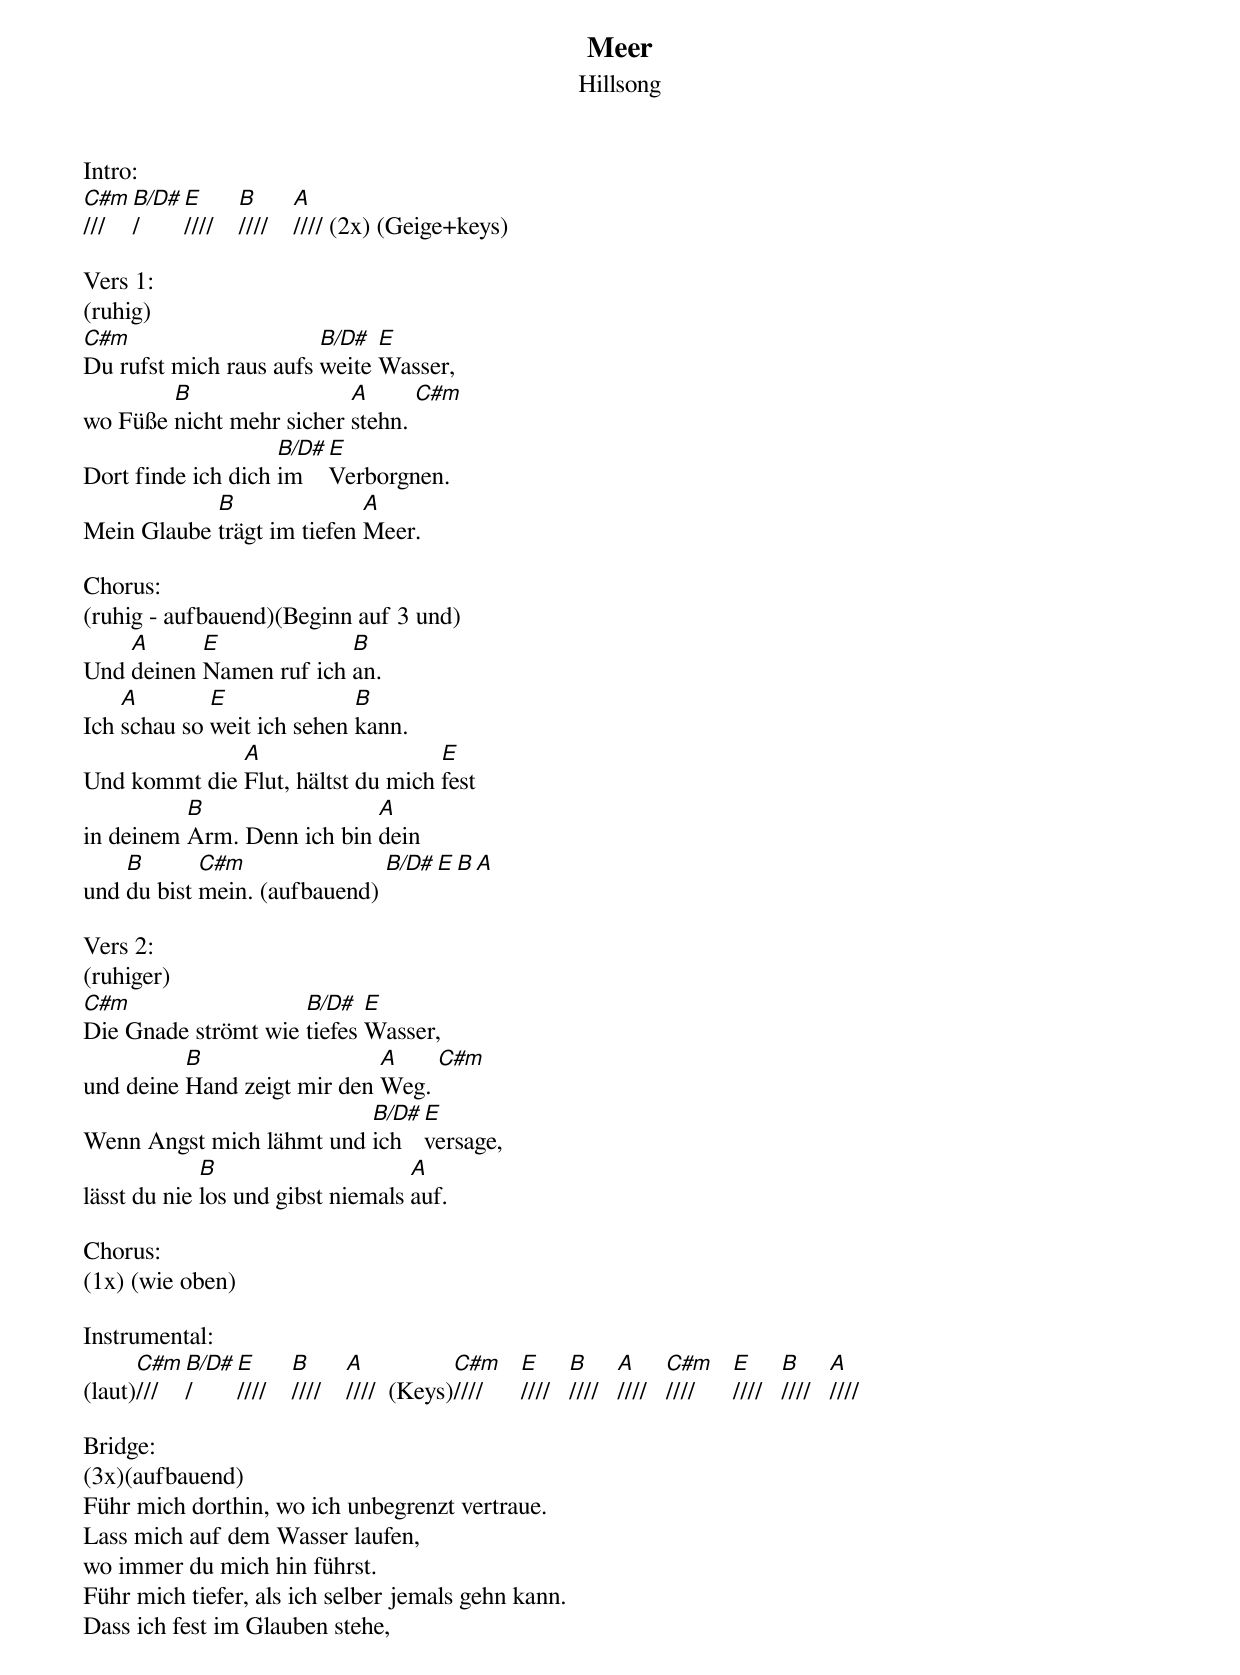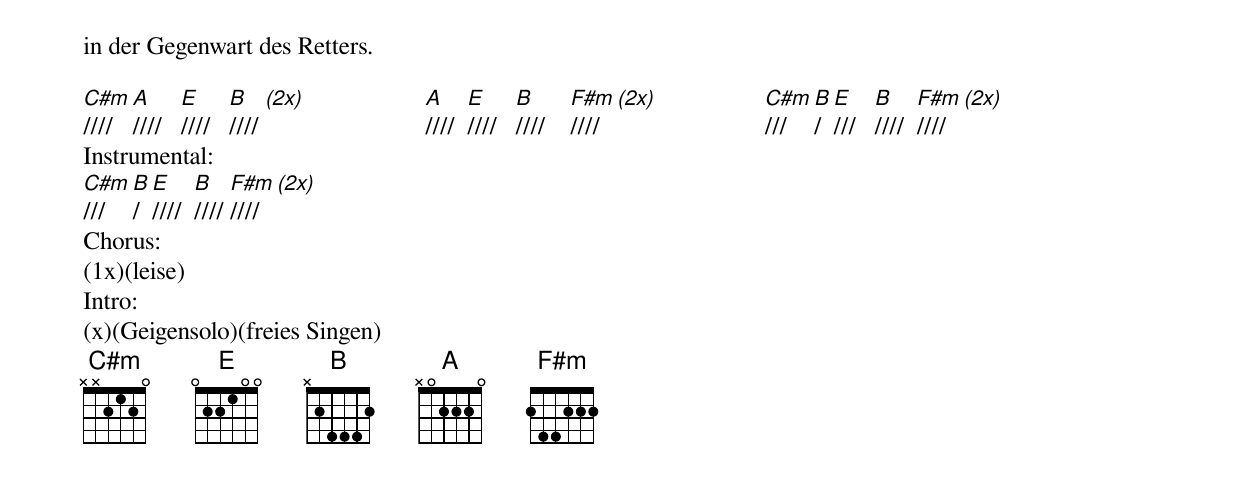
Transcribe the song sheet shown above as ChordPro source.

{t: Meer}
{st:Hillsong}

Intro:
[C#m]///[B/D#]/[E]////    [B]////    [A]//// (2x) (Geige+keys)

Vers 1:
(ruhig)
[C#m]Du rufst mich raus aufs [B/D#]weite [E]Wasser,
wo Füße [B]nicht mehr sicher [A]stehn. [C#m]
Dort finde ich dich [B/D#]im [E]Verborgnen.
Mein Glaube [B]trägt im tiefen [A]Meer.

Chorus:
(ruhig - aufbauend)(Beginn auf 3 und)
Und [A]deinen [E]Namen ruf ich [B]an.
Ich [A]schau so [E]weit ich sehen [B]kann.
Und kommt die [A]Flut, hältst du mich [E]fest
in deinem [B]Arm. Denn ich bin [A]dein
und [B]du bist [C#m]mein. (aufbauend) [B/D#][E][B][A]

Vers 2:
(ruhiger)
[C#m]Die Gnade strömt wie [B/D#]tiefes [E]Wasser,
und deine [B]Hand zeigt mir den [A]Weg. [C#m]
Wenn Angst mich lähmt und [B/D#]ich [E]versage,
lässt du nie [B]los und gibst niemals [A]auf.

Chorus:
(1x) (wie oben)

Instrumental:
(laut)[C#m]///[B/D#]/[E]////    [B]////    [A]////  (Keys)[C#m]////      [E]////   [B]////   [A]////   [C#m]////      [E]////   [B]////   [A]////

Bridge:
(3x)(aufbauend)
Führ mich dorthin, wo ich unbegrenzt vertraue.
Lass mich auf dem Wasser laufen,
wo immer du mich hin führst.
Führ mich tiefer, als ich selber jemals gehn kann.
Dass ich fest im Glauben stehe,
in der Gegenwart des Retters.

[C#m]//// [A]////   [E]////   [B]//// [(2x)]                   [A]////  [E]////   [B]////    [F#m]////[(2x)]                 [C#m]/// [B]/ [E]///   [B]////  [F#m]////[(2x)]
Instrumental:
[C#m]///[B]/[E]////  [B]//// [F#m]//// [(2x)]
Chorus:
(1x)(leise)
Intro:
(x)(Geigensolo)(freies Singen)
